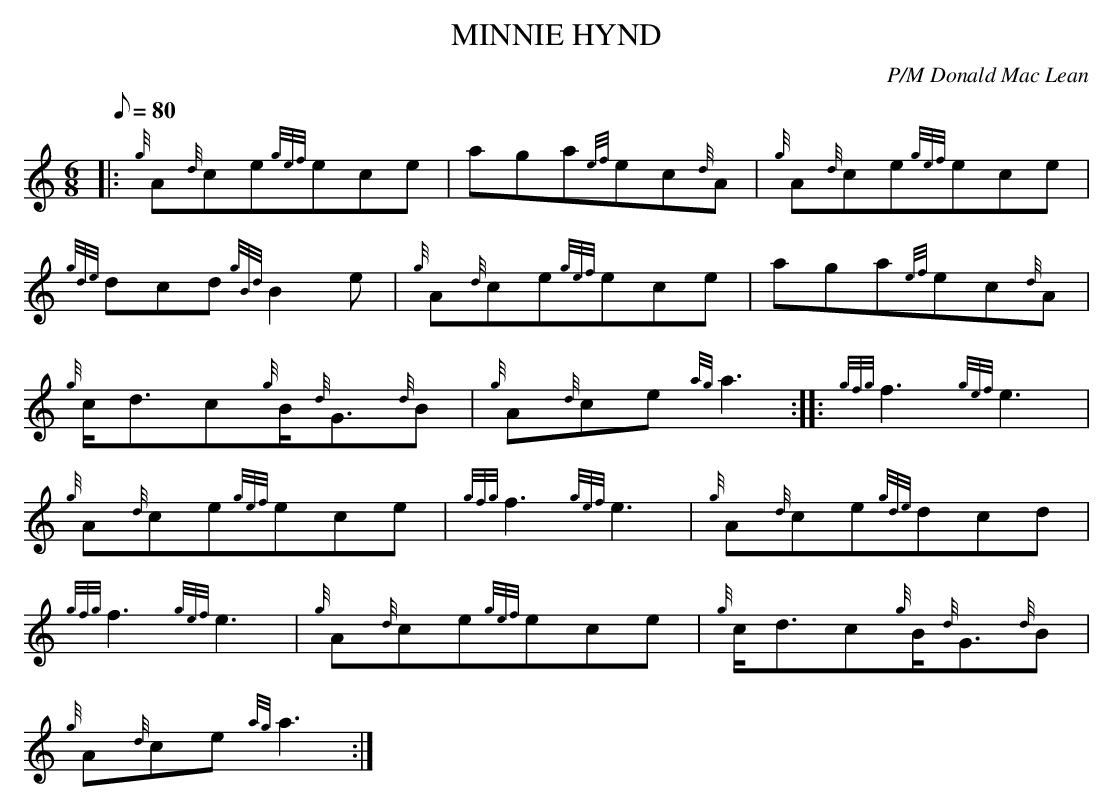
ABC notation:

X:1
T:MINNIE HYND
M:6/8
L:1/8
Q:80
C:P/M Donald Mac Lean
K:HP
|: {g}A{d}ce{gef}ece | \
aga{ef}ec{d}A | \
{g}A{d}ce{gef}ece |
{gde}dcd{gBd}B2e | \
{g}A{d}ce{gef}ece | \
aga{ef}ec{d}A |
{g}c/2d3/2c{g}B/2{d}G3/2{d}B | \
{g}A{d}ce{ag}a3 :: \
{gfg}f3{gef}e3 |
{g}A{d}ce{gef}ece | \
{gfg}f3{gef}e3 | \
{g}A{d}ce{gde}dcd |
{gfg}f3{gef}e3 | \
{g}A{d}ce{gef}ece | \
{g}c/2d3/2c{g}B/2{d}G3/2{d}B |
{g}A{d}ce{ag}a3 :|
